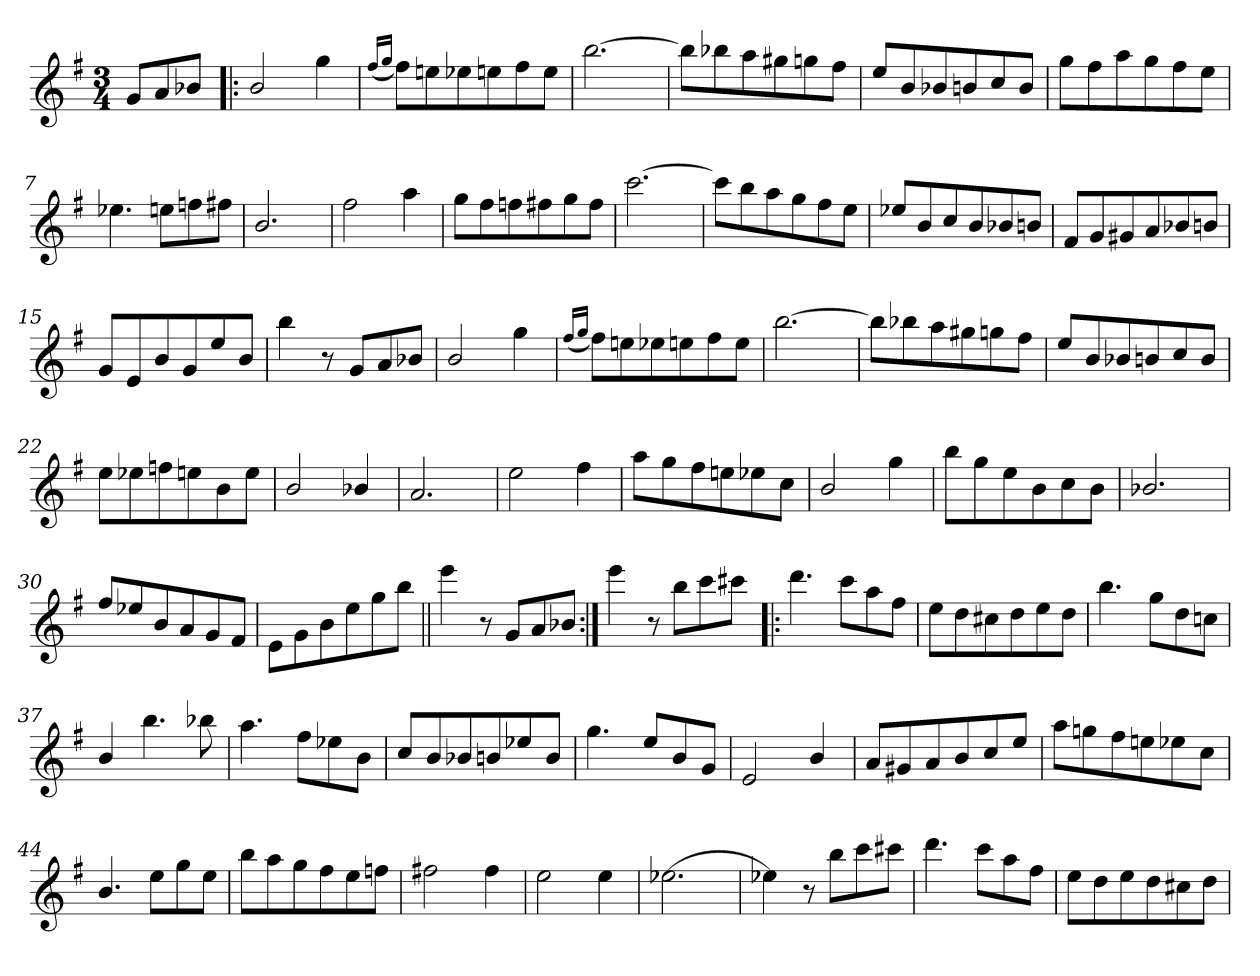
**kern
*part1
*staff1
*clefG2
*k[f#]
*G:
*M3/4
=
8g/L
8a/
8b-X/J
=1!|:
2b/
4gg\
=2
(<16qff#/LL
16qgg/JJ
8ff#\L)
8een\
8ee-X\
8een\
8ff#\
8ee\J
=3
[2.bb\
=4
8bb\L]
8bb-X\
8aa\
8gg#X\
8ggn\
8ff#\J
!!LO:LB:g=z
=5
8ee/L
8b/
8b-X/
8bn/
8cc/
8b/J
=6
8gg\L
8ff#\
8aa\
8gg\
8ff#\
8ee\J
=7
4.ee-X\
8een\L
8ffn\
8ff#X\J
=8
2.b/
=9
2ff#\
4aa\
=10
8gg\L
8ff#\
8ffn\
8ff#X\
8gg\
8ff#\J
!!LO:LB:g=z
=11
[2.ccc\
=12
8ccc\L]
8bb\
8aa\
8gg\
8ff#\
8ee\J
=13
8ee-X/L
8b/
8cc/
8b/
8b-X/
8bn/J
=14
8f#/L
8g/
8g#X/
8a/
8b-X/
8bn/J
=15
8g/L
8e/
8b/
8g/
8ee/
8b/J
!!LO:LB:g=z
=16
4bb\
8r
8g/L
8a/
8b-X/J
=17
2b/
4gg\
=18
(<16qff#/LL
16qgg/JJ
8ff#\L)
8een\
8ee-X\
8een\
8ff#\
8ee\J
=19
[2.bb\
=20
8bb\L]
8bb-X\
8aa\
8gg#X\
8ggn\
8ff#\J
=21
8ee/L
8b/
8b-X/
8bn/
8cc/
8b/J
!!LO:LB:g=z
=22
8ee\L
8ee-X\
8ffn\
8een\
8b\
8ee\J
=23
2b/
4b-X/
=24
2.a/
=25
2ee\
4ff#\
=26
8aa\L
8gg\
8ff#\
8een\
8ee-X\
8cc\J
=27
2b/
4gg\
!!LO:LB:g=z
=28
8bb\L
8gg\
8ee\
8b\
8cc\
8b\J
=29
2.b-X/
=30
8ff#/L
8ee-X/
8b/
8a/
8g/
8f#/J
=31
8e\L
8g\
8b\
8ee\
8gg\
8bb\J
=32||
4eee\
8r
8g/L
8a/
8b-X/J
=33:|!
4eee\
8r
8bb\L
8ccc\
8ccc#X\J
!!LO:LB:g=z
=34!|:
4.ddd\
8ccc\L
8aa\
8ff#\J
=35
8ee\L
8dd\
8cc#X\
8dd\
8ee\
8dd\J
=36
4.bb\
8gg\L
8dd\
8ccn\J
=37
4b/
4.bb\
8bb-X\
=38
4.aa\
8ff#\L
8ee-X\
8b\J
!!LO:LB:g=z
=39
8cc/L
8b/
8b-X/
8bn/
8ee-X/
8b/J
=40
4.gg\
8ee/L
8b/
8g/J
=41
2e/
4b/
=42
8a/L
8g#X/
8a/
8b/
8cc/
8ee/J
=43
8aa\L
8ggn\
8ff#\
8een\
8ee-X\
8cc\J
=44
4.b/
8ee\L
8gg\
8ee\J
!!LO:LB:g=z
=45
8bb\L
8aa\
8gg\
8ff#\
8ee\
8ffn\J
=46
2ff#X\
4ff#\
=47
2ee\
4ee\
=48
[2.ee-X\
=49
4ee-X\]
8r
8bb\L
8ccc\
8ccc#X\J
=50
4.ddd\
8ccc\L
8aa\
8ff#\J
!!LO:PB:g=z
=51
8ee\L
8dd\
8ee\
8dd\
8cc#X\
8dd\J
=
*-
